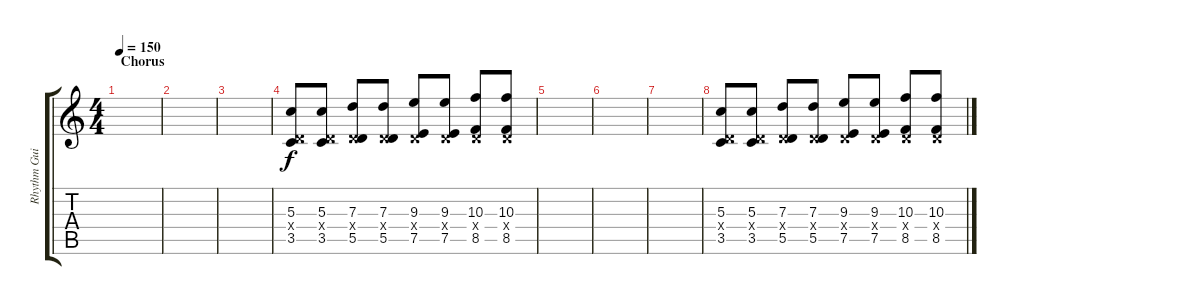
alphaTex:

\track ("Rhythm Guitar" "Rhythm Gui") {instrument distortionguitar}
\staff {score tabs}
\tuning (E4 B3 G3 D3 A2 D2) {hide}
\ts (4 4)
\section ("" "Chorus")
\tempo 150
\clef g2
\ks c
|
|
|
(5.3 0.4{x} 3.5).8 (5.3 0.4{x} 3.5).8 (7.3 0.4{x} 5.5).8 (7.3 0.4{x} 5.5).8 (9.3 0.4{x} 7.5).8 (9.3 0.4{x} 7.5).8 (10.3 0.4{x} 8.5).8 (10.3 0.4{x} 8.5).8 |
|
|
|
(5.3 0.4{x} 3.5).8 (5.3 0.4{x} 3.5).8 (7.3 0.4{x} 5.5).8 (7.3 0.4{x} 5.5).8 (9.3 0.4{x} 7.5).8 (9.3 0.4{x} 7.5).8 (10.3 0.4{x} 8.5).8 (10.3 0.4{x} 8.5).8
